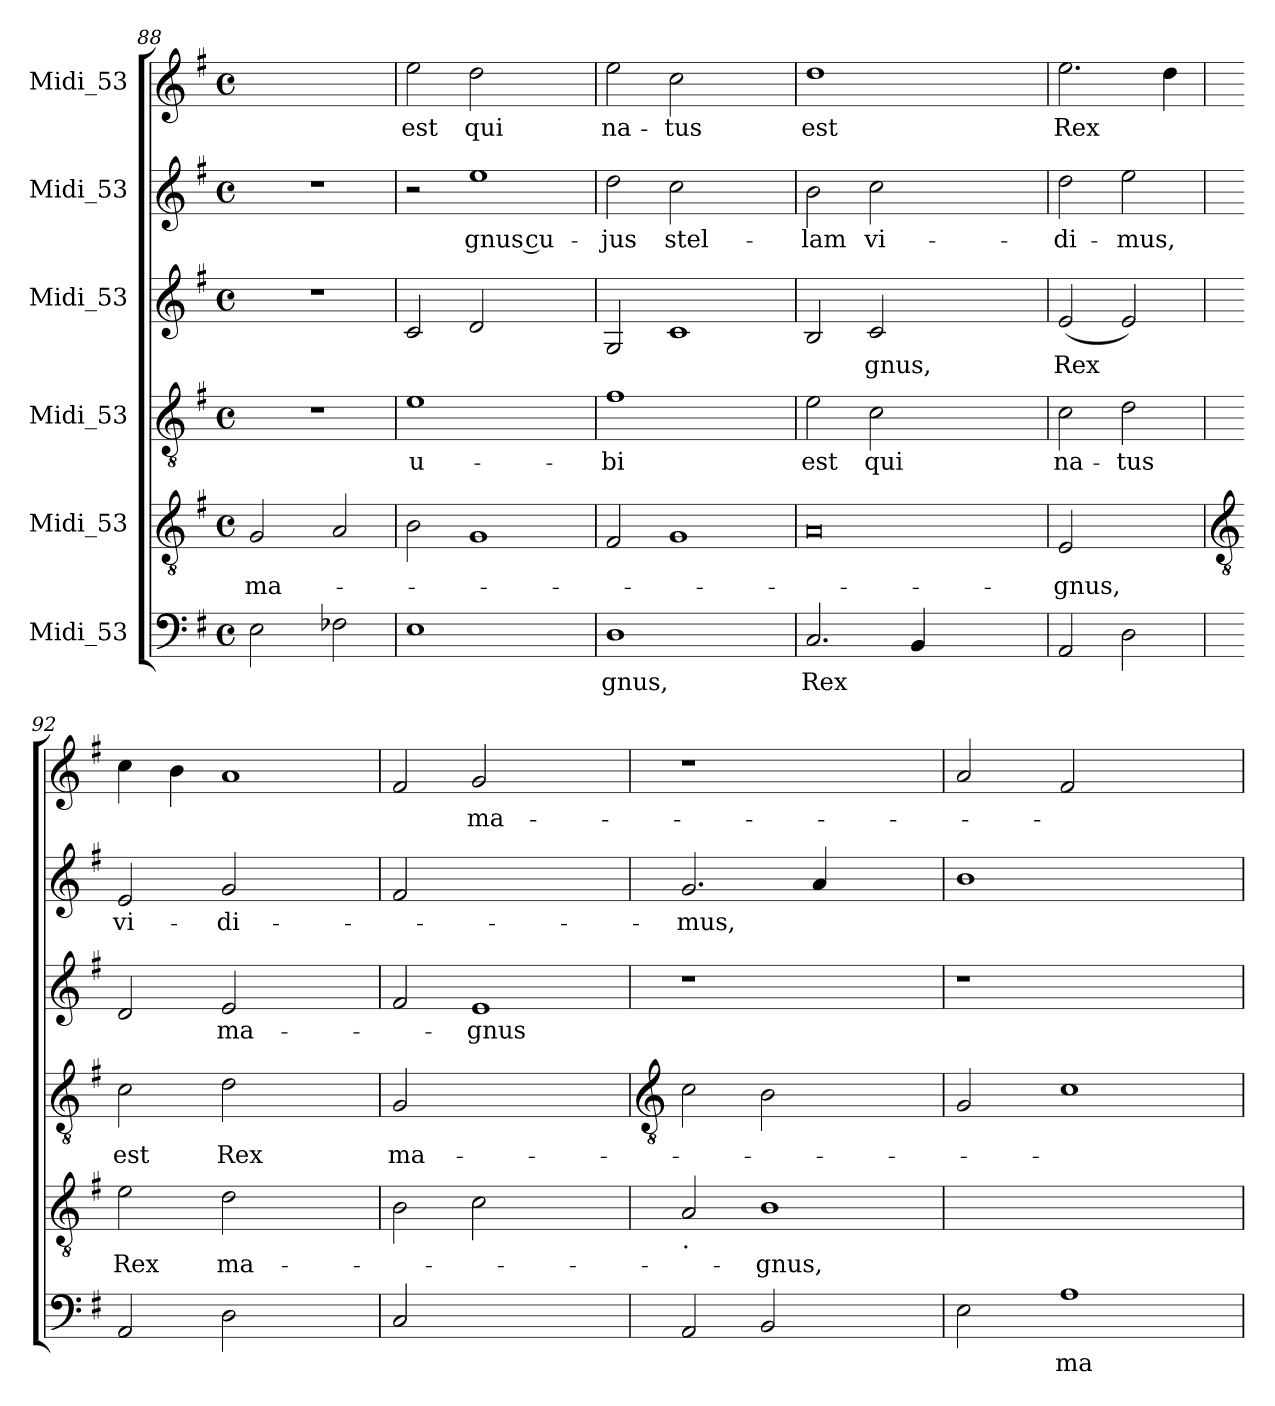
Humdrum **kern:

**kern	**text	**kern	**text	**kern	**text	**kern	**text	**kern	**text	**kern	**text
*part6	*part6	*part5	*part5	*part4	*part4	*part3	*part3	*part2	*part2	*part1	*part1
*staff6	*staff6	*staff5	*staff5	*staff4	*staff4	*staff3	*staff3	*staff2	*staff2	*staff1	*staff1
*I"Midi_53	*	*I"Midi_53	*	*I"Midi_53	*	*I"Midi_53	*	*I"Midi_53	*	*I"Midi_53	*
!!LO:LB:g=z
*clefF4	*	*clefGv2	*	*clefGv2	*	*clefG2	*	*clefG2	*	*clefG2	*
*k[f#]	*	*k[f#]	*	*k[f#]	*	*k[f#]	*	*k[f#]	*	*k[f#]	*
*G:	*	*G:	*	*G:	*	*G:	*	*G:	*	*G:	*
*M4/4	*	*M4/4	*	*M4/4	*	*M4/4	*	*M4/4	*	*M4/4	*
*met(c)	*	*met(c)	*	*met(c)	*	*met(c)	*	*met(c)	*	*met(c)	*
=88A	=88A	=88A	=88A	=88A	=88A	=88A	=88A	=88A	=88A	=88A	=88A
!	!	!	!LO:LY:b	!	!	!	!	!	!	!	!
2E\	.	2G/	ma-	1r	.	1r	.	1r	.	4ryy	.
.	.	.	.	.	.	.	.	.	.	4ryy	.
2F-X\	.	2A/	.	.	.	.	.	.	.	2ryy	.
!!LO:LB:g=z
=89	=89	=89	=89	=89	=89	=89	=89	=89	=89	=89	=89
!	!	!	!	!	!LO:LY:b	!	!	!	!	!	!LO:LY:b
1E	.	2B\	.	1e	u-	2c/	.	2r	.	2ee\	est
!	!	!	!	!	!	!	!	!	!LO:LY:b	!	!LO:LY:b
.	.	1G	.	.	.	2d/	.	1ee	gnus cu-	2dd\	qui
2ryy	.	.	.	2ryy	.	2ryy	.	.	.	2ryy	.
=90	=90	=90	=90	=90	=90	=90	=90	=90	=90	=90	=90
!	!LO:LY:b	!	!	!	!LO:LY:b	!	!	!	!LO:LY:b	!	!LO:LY:b
1D	-gnus,	2F#/	.	1f#	-bi	2G/	.	2dd\	-jus	2ee\	na-
!	!	!	!	!	!	!	!	!	!LO:LY:b	!	!LO:LY:b
.	.	1G	.	.	.	1c	.	2cc\	stel-	2cc\	-tus
2ryy	.	.	.	2ryy	.	.	.	2ryy	.	2ryy	.
=90A	=90A	=90A	=90A	=90A	=90A	=90A	=90A	=90A	=90A	=90A	=90A
!	!LO:LY:b	!	!	!	!LO:LY:b	!	!	!	!LO:LY:b	!	!LO:LY:b
2.C/	Rex	0A	.	2e\	est	2B/	.	2b\	-lam	1dd	est
!	!	!	!	!	!LO:LY:b	!	!LO:LY:b	!	!LO:LY:b	!	!
.	.	.	.	2c\	qui	2c/	-gnus,	2cc\	vi-	.	.
4BB/	.	.	.	.	.	.	.	.	.	.	.
1ryy	.	.	.	1ryy	.	1ryy	.	1ryy	.	1ryy	.
=91A	=91A	=91A	=91A	=91A	=91A	=91A	=91A	=91A	=91A	=91A	=91A
!	!	!	!LO:LY:b	!	!LO:LY:b	!	!LO:LY:b	!	!LO:LY:b	!	!LO:LY:b
2AA/	.	2E/	-gnus,	2c\	na-	(<2e/	Rex	2dd\	-di-	2.ee\	Rex
!	!	!	!	!	!LO:LY:b	!	!	!	!LO:LY:b	!	!
2D\	.	2ryy	.	2d\	-tus	2e/)	.	2ee\	-mus,	.	.
.	.	.	.	.	.	.	.	.	.	4dd\	.
!!LO:LB:g=z
=92A	=92A	=92A	=92A	=92A	=92A	=92A	=92A	=92A	=92A	=92A	=92A
*	*	*clefGv2	*	*	*	*	*	*	*	*	*
!	!	!	!LO:LY:b	!	!LO:LY:b	!	!	!	!LO:LY:b	!	!
2AA/	.	2e\	Rex	2c\	est	2d/	.	2e/	vi-	4cc\	.
.	.	.	.	.	.	.	.	.	.	4b\	.
!	!	!	!LO:LY:b	!	!LO:LY:b	!	!LO:LY:b	!	!LO:LY:b	!	!
2D\	.	2d\	ma-	2d\	Rex	2e/	ma-	2g/	-di-	1a	.
2ryy	.	2ryy	.	2ryy	.	2ryy	.	2ryy	.	.	.
=94A	=94A	=94A	=94A	=94A	=94A	=94A	=94A	=94A	=94A	=94A	=94A
!	!	!	!	!	!LO:LY:b	!	!	!	!	!	!
2C/	.	2B\	.	2G/	ma-	2f#/	.	2f#/	.	2f#/	.
!	!	!	!	!	!	!	!LO:LY:b	!	!	!	!LO:LY:b
1ryy	.	2c\	.	1ryy	.	1e	-gnus	1ryy	.	2g/	ma-
.	.	2ryy	.	.	.	.	.	.	.	2ryy	.
!!LO:LB:g=z
=95	=95	=95	=95	=95	=95	=95	=95	=95	=95	=95	=95
*	*	*	*	*clefGv2	*	*	*	*	*	*	*
!	!	!LO:TX:b:t=.	!	!	!	!	!	!	!	!	!
!	!	!	!	!	!	!	!	!	!LO:LY:b	!	!
2AA/	.	2A/	.	2c\	.	1r	.	2.g/	-mus,	1r	.
!	!	!	!LO:LY:b	!	!	!	!	!	!	!	!
2BB/	.	1B	-gnus,	2B\	.	.	.	.	.	.	.
.	.	.	.	.	.	.	.	4a/	.	.	.
2ryy	.	.	.	2ryy	.	2ryy	.	2ryy	.	2ryy	.
!!LO:LB:g=z
=96	=96	=96	=96	=96	=96	=96	=96	=96	=96	=96	=96
2E\	.	4ryy	.	2G/	.	1r	.	1b	.	2a/	.
.	.	4ryy	.	.	.	.	.	.	.	.	.
!	!LO:LY:b	!	!	!	!	!	!	!	!	!	!
1A	ma-	4ryy	.	1c	.	.	.	.	.	2f#/	.
.	.	4ryy	.	.	.	.	.	.	.	.	.
.	.	2ryy	.	.	.	2ryy	.	2ryy	.	2ryy	.
=	=	=	=	=	=	=	=	=	=	=	=
*-	*-	*-	*-	*-	*-	*-	*-	*-	*-	*-	*-
